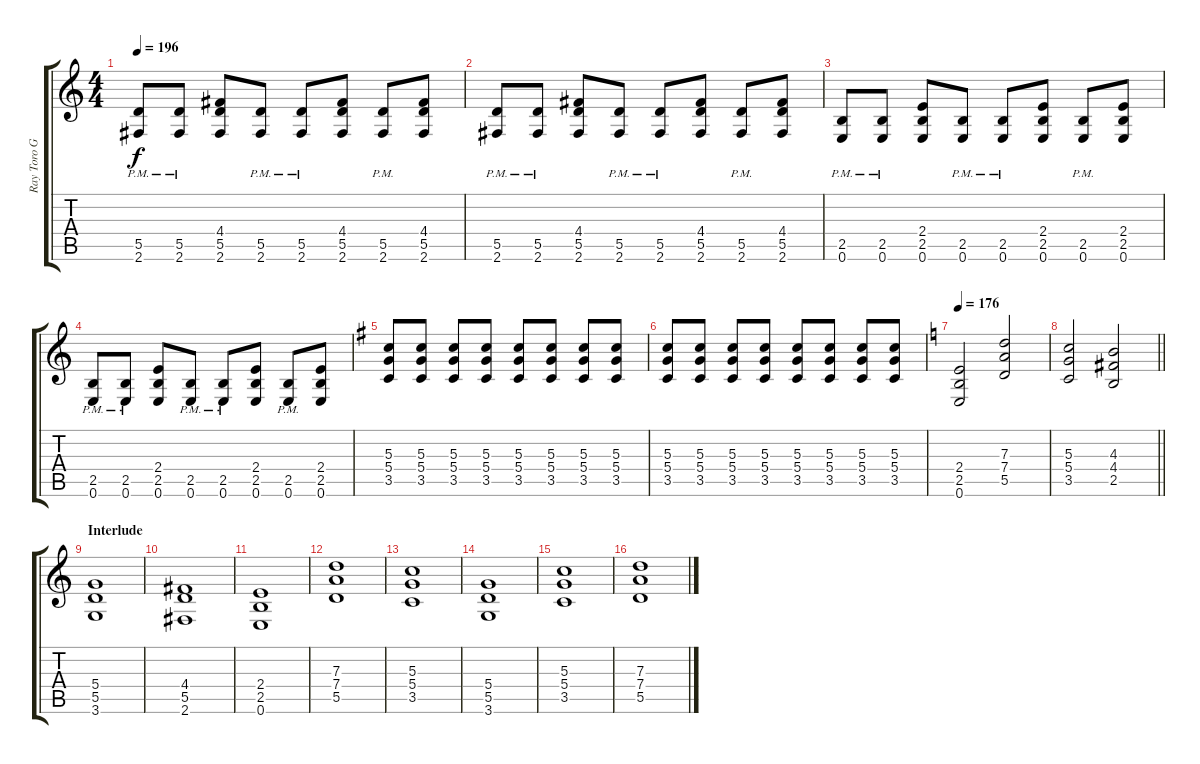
\track ("Ray Toro GUitarra 1" "Ray Toro G") {instrument distortionguitar}
\staff {score tabs}
\tuning (E4 B3 G3 D3 A2 E2) {hide}
\ts (4 4)
\tempo 196
\clef g2
\ks c
(5.5{pm} 2.6{pm}).8{dy f} (5.5{pm} 2.6{pm}).8 (4.4 5.5 2.6).8 (5.5{pm} 2.6{pm}).8 (5.5{pm} 2.6{pm}).8 (4.4 5.5 2.6).8 (5.5{pm} 2.6{pm}).8 (4.4 5.5 2.6).8 |
(5.5{pm} 2.6{pm}).8 (5.5{pm} 2.6{pm}).8 (4.4 5.5 2.6).8 (5.5{pm} 2.6{pm}).8 (5.5{pm} 2.6{pm}).8 (4.4 5.5 2.6).8 (5.5{pm} 2.6{pm}).8 (4.4 5.5 2.6).8 |
(2.5{pm} 0.6{pm}).8 (2.5{pm} 0.6{pm}).8 (2.4 2.5 0.6).8 (2.5{pm} 0.6{pm}).8 (2.5{pm} 0.6{pm}).8 (2.4 2.5 0.6).8 (2.5{pm} 0.6{pm}).8 (2.4 2.5 0.6).8 |
(2.5{pm} 0.6{pm}).8 (2.5{pm} 0.6{pm}).8 (2.4 2.5 0.6).8 (2.5{pm} 0.6{pm}).8 (2.5{pm} 0.6{pm}).8 (2.4 2.5 0.6).8 (2.5{pm} 0.6{pm}).8 (2.4 2.5 0.6).8 |
\ks eminor
(5.3 5.4 3.5).8 (5.3 5.4 3.5).8 (5.3 5.4 3.5).8 (5.3 5.4 3.5).8 (5.3 5.4 3.5).8 (5.3 5.4 3.5).8 (5.3 5.4 3.5).8 (5.3 5.4 3.5).8 |
(5.3 5.4 3.5).8 (5.3 5.4 3.5).8 (5.3 5.4 3.5).8 (5.3 5.4 3.5).8 (5.3 5.4 3.5).8 (5.3 5.4 3.5).8 (5.3 5.4 3.5).8 (5.3 5.4 3.5).8 |
\tempo 176
\ks c
(2.4 2.5 0.6).2 (7.3 7.4 5.5).2 |
\barLineRight lightlight
(5.3 5.4 3.5).2 (4.3 4.4 2.5).2 |
\section ("" "Interlude")
(5.4 5.5 3.6).1 |
(4.4 5.5 2.6).1 |
(2.4 2.5 0.6).1 |
(7.3 7.4 5.5).1 |
(5.3 5.4 3.5).1 |
(5.4 5.5 3.6).1 |
(5.3 5.4 3.5).1 |
(7.3 7.4 5.5).1
